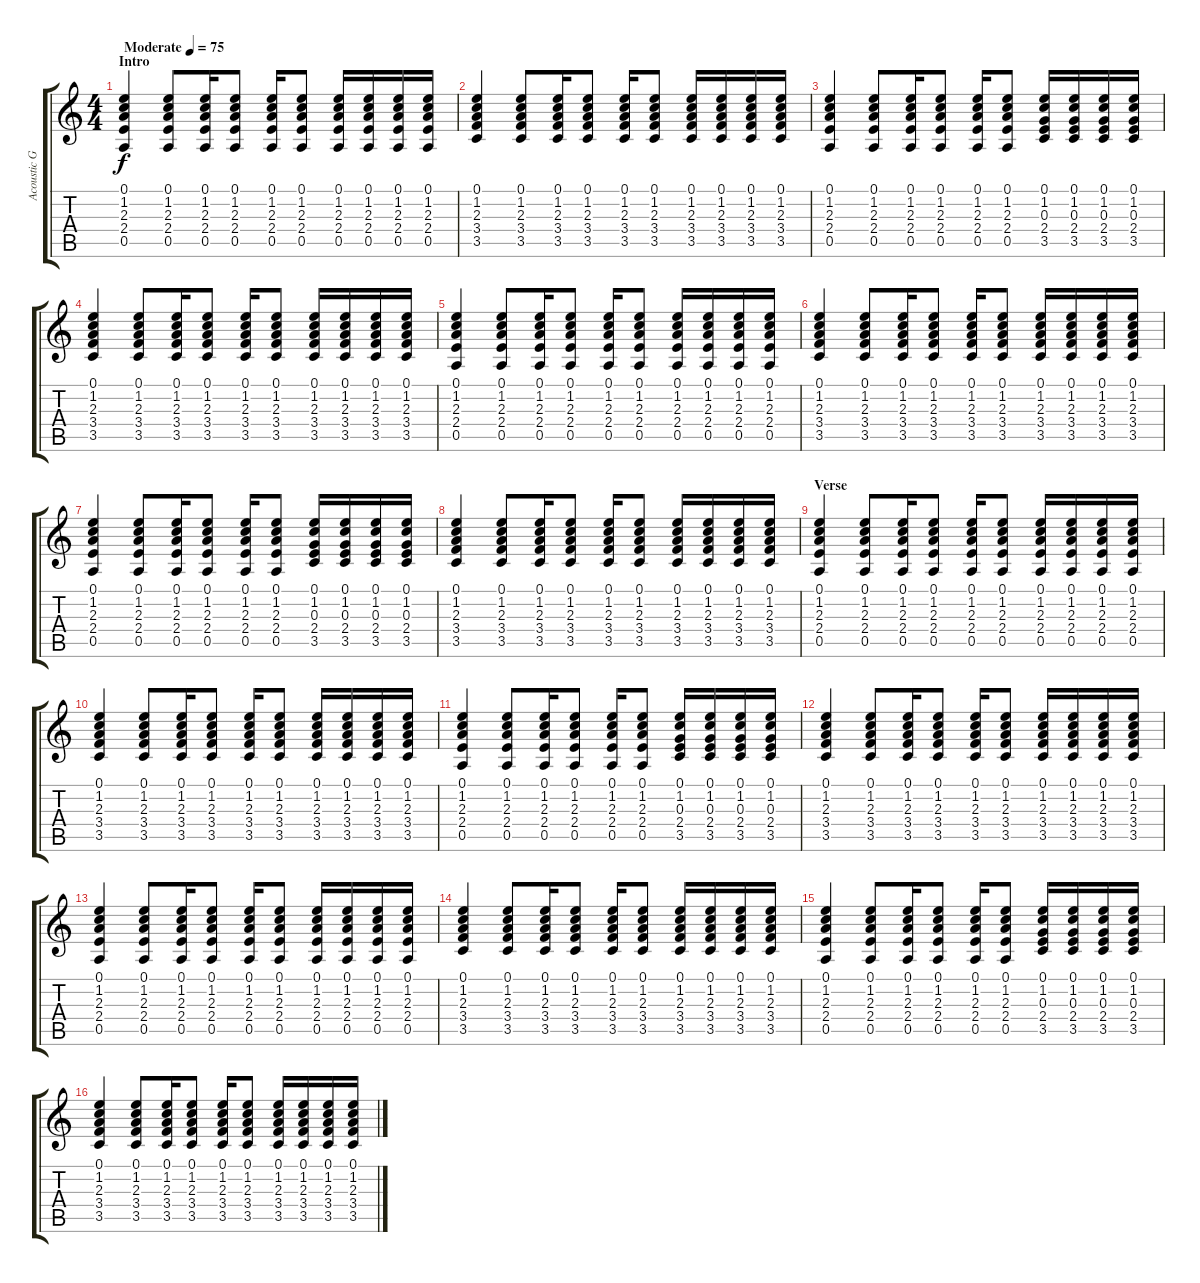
\track ("Acoustic Guitar" "Acoustic G") {instrument acousticguitarsteel}
\staff {score tabs}
\tuning (E4 B3 G3 D3 A2 E2) {hide}
\ts (4 4)
\section ("" "Intro")
\tempo (75 "Moderate")
\clef g2
\ks c
(0.1 1.2 2.3 2.4 0.5).4{dy f instrument acousticguitarsteel} (0.1 1.2 2.3 2.4 0.5).8 (0.1 1.2 2.3 2.4 0.5).16 (0.1 1.2 2.3 2.4 0.5).8 (0.1 1.2 2.3 2.4 0.5).16 (0.1 1.2 2.3 2.4 0.5).8 (0.1 1.2 2.3 2.4 0.5).16 (0.1 1.2 2.3 2.4 0.5).16 (0.1 1.2 2.3 2.4 0.5).16 (0.1 1.2 2.3 2.4 0.5).16 |
(0.1 1.2 2.3 3.4 3.5).4 (0.1 1.2 2.3 3.4 3.5).8 (0.1 1.2 2.3 3.4 3.5).16 (0.1 1.2 2.3 3.4 3.5).8 (0.1 1.2 2.3 3.4 3.5).16 (0.1 1.2 2.3 3.4 3.5).8 (0.1 1.2 2.3 3.4 3.5).16 (0.1 1.2 2.3 3.4 3.5).16 (0.1 1.2 2.3 3.4 3.5).16 (0.1 1.2 2.3 3.4 3.5).16 |
(0.1 1.2 2.3 2.4 0.5).4 (0.1 1.2 2.3 2.4 0.5).8 (0.1 1.2 2.3 2.4 0.5).16 (0.1 1.2 2.3 2.4 0.5).8 (0.1 1.2 2.3 2.4 0.5).16 (0.1 1.2 2.3 2.4 0.5).8 (0.1 1.2 0.3 2.4 3.5).16 (0.1 1.2 0.3 2.4 3.5).16 (0.1 1.2 0.3 2.4 3.5).16 (0.1 1.2 0.3 2.4 3.5).16 |
(0.1 1.2 2.3 3.4 3.5).4 (0.1 1.2 2.3 3.4 3.5).8 (0.1 1.2 2.3 3.4 3.5).16 (0.1 1.2 2.3 3.4 3.5).8 (0.1 1.2 2.3 3.4 3.5).16 (0.1 1.2 2.3 3.4 3.5).8 (0.1 1.2 2.3 3.4 3.5).16 (0.1 1.2 2.3 3.4 3.5).16 (0.1 1.2 2.3 3.4 3.5).16 (0.1 1.2 2.3 3.4 3.5).16 |
(0.1 1.2 2.3 2.4 0.5).4 (0.1 1.2 2.3 2.4 0.5).8 (0.1 1.2 2.3 2.4 0.5).16 (0.1 1.2 2.3 2.4 0.5).8 (0.1 1.2 2.3 2.4 0.5).16 (0.1 1.2 2.3 2.4 0.5).8 (0.1 1.2 2.3 2.4 0.5).16 (0.1 1.2 2.3 2.4 0.5).16 (0.1 1.2 2.3 2.4 0.5).16 (0.1 1.2 2.3 2.4 0.5).16 |
(0.1 1.2 2.3 3.4 3.5).4 (0.1 1.2 2.3 3.4 3.5).8 (0.1 1.2 2.3 3.4 3.5).16 (0.1 1.2 2.3 3.4 3.5).8 (0.1 1.2 2.3 3.4 3.5).16 (0.1 1.2 2.3 3.4 3.5).8 (0.1 1.2 2.3 3.4 3.5).16 (0.1 1.2 2.3 3.4 3.5).16 (0.1 1.2 2.3 3.4 3.5).16 (0.1 1.2 2.3 3.4 3.5).16 |
(0.1 1.2 2.3 2.4 0.5).4 (0.1 1.2 2.3 2.4 0.5).8 (0.1 1.2 2.3 2.4 0.5).16 (0.1 1.2 2.3 2.4 0.5).8 (0.1 1.2 2.3 2.4 0.5).16 (0.1 1.2 2.3 2.4 0.5).8 (0.1 1.2 0.3 2.4 3.5).16 (0.1 1.2 0.3 2.4 3.5).16 (0.1 1.2 0.3 2.4 3.5).16 (0.1 1.2 0.3 2.4 3.5).16 |
(0.1 1.2 2.3 3.4 3.5).4 (0.1 1.2 2.3 3.4 3.5).8 (0.1 1.2 2.3 3.4 3.5).16 (0.1 1.2 2.3 3.4 3.5).8 (0.1 1.2 2.3 3.4 3.5).16 (0.1 1.2 2.3 3.4 3.5).8 (0.1 1.2 2.3 3.4 3.5).16 (0.1 1.2 2.3 3.4 3.5).16 (0.1 1.2 2.3 3.4 3.5).16 (0.1 1.2 2.3 3.4 3.5).16 |
\section ("" "Verse")
(0.1 1.2 2.3 2.4 0.5).4 (0.1 1.2 2.3 2.4 0.5).8 (0.1 1.2 2.3 2.4 0.5).16 (0.1 1.2 2.3 2.4 0.5).8 (0.1 1.2 2.3 2.4 0.5).16 (0.1 1.2 2.3 2.4 0.5).8 (0.1 1.2 2.3 2.4 0.5).16 (0.1 1.2 2.3 2.4 0.5).16 (0.1 1.2 2.3 2.4 0.5).16 (0.1 1.2 2.3 2.4 0.5).16 |
(0.1 1.2 2.3 3.4 3.5).4 (0.1 1.2 2.3 3.4 3.5).8 (0.1 1.2 2.3 3.4 3.5).16 (0.1 1.2 2.3 3.4 3.5).8 (0.1 1.2 2.3 3.4 3.5).16 (0.1 1.2 2.3 3.4 3.5).8 (0.1 1.2 2.3 3.4 3.5).16 (0.1 1.2 2.3 3.4 3.5).16 (0.1 1.2 2.3 3.4 3.5).16 (0.1 1.2 2.3 3.4 3.5).16 |
(0.1 1.2 2.3 2.4 0.5).4 (0.1 1.2 2.3 2.4 0.5).8 (0.1 1.2 2.3 2.4 0.5).16 (0.1 1.2 2.3 2.4 0.5).8 (0.1 1.2 2.3 2.4 0.5).16 (0.1 1.2 2.3 2.4 0.5).8 (0.1 1.2 0.3 2.4 3.5).16 (0.1 1.2 0.3 2.4 3.5).16 (0.1 1.2 0.3 2.4 3.5).16 (0.1 1.2 0.3 2.4 3.5).16 |
(0.1 1.2 2.3 3.4 3.5).4 (0.1 1.2 2.3 3.4 3.5).8 (0.1 1.2 2.3 3.4 3.5).16 (0.1 1.2 2.3 3.4 3.5).8 (0.1 1.2 2.3 3.4 3.5).16 (0.1 1.2 2.3 3.4 3.5).8 (0.1 1.2 2.3 3.4 3.5).16 (0.1 1.2 2.3 3.4 3.5).16 (0.1 1.2 2.3 3.4 3.5).16 (0.1 1.2 2.3 3.4 3.5).16 |
(0.1 1.2 2.3 2.4 0.5).4 (0.1 1.2 2.3 2.4 0.5).8 (0.1 1.2 2.3 2.4 0.5).16 (0.1 1.2 2.3 2.4 0.5).8 (0.1 1.2 2.3 2.4 0.5).16 (0.1 1.2 2.3 2.4 0.5).8 (0.1 1.2 2.3 2.4 0.5).16 (0.1 1.2 2.3 2.4 0.5).16 (0.1 1.2 2.3 2.4 0.5).16 (0.1 1.2 2.3 2.4 0.5).16 |
(0.1 1.2 2.3 3.4 3.5).4 (0.1 1.2 2.3 3.4 3.5).8 (0.1 1.2 2.3 3.4 3.5).16 (0.1 1.2 2.3 3.4 3.5).8 (0.1 1.2 2.3 3.4 3.5).16 (0.1 1.2 2.3 3.4 3.5).8 (0.1 1.2 2.3 3.4 3.5).16 (0.1 1.2 2.3 3.4 3.5).16 (0.1 1.2 2.3 3.4 3.5).16 (0.1 1.2 2.3 3.4 3.5).16 |
(0.1 1.2 2.3 2.4 0.5).4 (0.1 1.2 2.3 2.4 0.5).8 (0.1 1.2 2.3 2.4 0.5).16 (0.1 1.2 2.3 2.4 0.5).8 (0.1 1.2 2.3 2.4 0.5).16 (0.1 1.2 2.3 2.4 0.5).8 (0.1 1.2 0.3 2.4 3.5).16 (0.1 1.2 0.3 2.4 3.5).16 (0.1 1.2 0.3 2.4 3.5).16 (0.1 1.2 0.3 2.4 3.5).16 |
(0.1 1.2 2.3 3.4 3.5).4 (0.1 1.2 2.3 3.4 3.5).8 (0.1 1.2 2.3 3.4 3.5).16 (0.1 1.2 2.3 3.4 3.5).8 (0.1 1.2 2.3 3.4 3.5).16 (0.1 1.2 2.3 3.4 3.5).8 (0.1 1.2 2.3 3.4 3.5).16 (0.1 1.2 2.3 3.4 3.5).16 (0.1 1.2 2.3 3.4 3.5).16 (0.1 1.2 2.3 3.4 3.5).16
